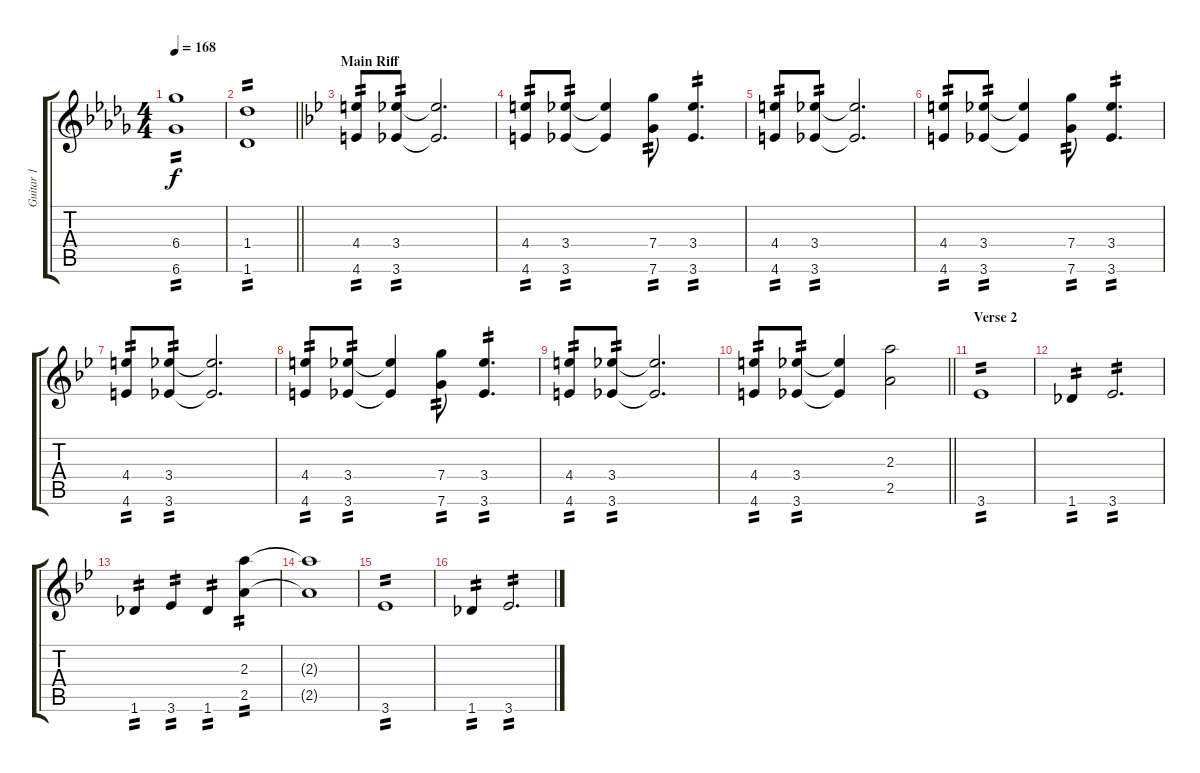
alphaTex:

\track ("Guitar 1" "Guitar 1") {instrument distortionguitar}
\staff {score tabs}
\tuning (E4 C4 G3 C3 G2 C2) {hide}
\ts (4 4)
\tempo 168
\clef g2
\ks db
(6.4 6.6).1{ot 8vb tp 2 dy f} |
\barLineRight lightlight
(1.4 1.6).1{ot 8vb tp 2} |
\section ("" "Main Riff")
\ks bb
(4.4 4.6).8{ot 8vb tp 2} (3.4 3.6).8{ot 8vb tp 2} (3.4{t} 3.6{t}).2{d ot 8vb} |
(4.4 4.6).8{ot 8vb tp 2} (3.4 3.6).8{ot 8vb tp 2} (3.4{t} 3.6{t}).4{ot 8vb} (7.4 7.6).8{ot 8vb tp 2} (3.4 3.6).4{d ot 8vb tp 2} |
(4.4 4.6).8{ot 8vb tp 2} (3.4 3.6).8{ot 8vb tp 2} (3.4{t} 3.6{t}).2{d ot 8vb} |
(4.4 4.6).8{ot 8vb tp 2} (3.4 3.6).8{ot 8vb tp 2} (3.4{t} 3.6{t}).4{ot 8vb} (7.4 7.6).8{ot 8vb tp 2} (3.4 3.6).4{d ot 8vb tp 2} |
(4.4 4.6).8{ot 8vb tp 2} (3.4 3.6).8{ot 8vb tp 2} (3.4{t} 3.6{t}).2{d ot 8vb} |
(4.4 4.6).8{ot 8vb tp 2} (3.4 3.6).8{ot 8vb tp 2} (3.4{t} 3.6{t}).4{ot 8vb} (7.4 7.6).8{ot 8vb tp 2} (3.4 3.6).4{d ot 8vb tp 2} |
(4.4 4.6).8{ot 8vb tp 2} (3.4 3.6).8{ot 8vb tp 2} (3.4{t} 3.6{t}).2{d ot 8vb} |
\barLineRight lightlight
(4.4 4.6).8{ot 8vb tp 2} (3.4 3.6).8{ot 8vb tp 2} (3.4{t} 3.6{t}).4{ot 8vb} (2.3 2.5).2{ot 8vb} |
\section ("" "Verse 2")
3.6.1{ot 8vb tp 2} |
1.6.4{ot 8vb tp 2} 3.6.2{d ot 8vb tp 2} |
1.6.4{ot 8vb tp 2} 3.6.4{ot 8vb tp 2} 1.6.4{ot 8vb tp 2} (2.3 2.5).4{ot 8vb tp 2} |
(2.3{t} 2.5{t}).1{ot 8vb} |
3.6.1{ot 8vb tp 2} |
1.6.4{ot 8vb tp 2} 3.6.2{d ot 8vb tp 2}
